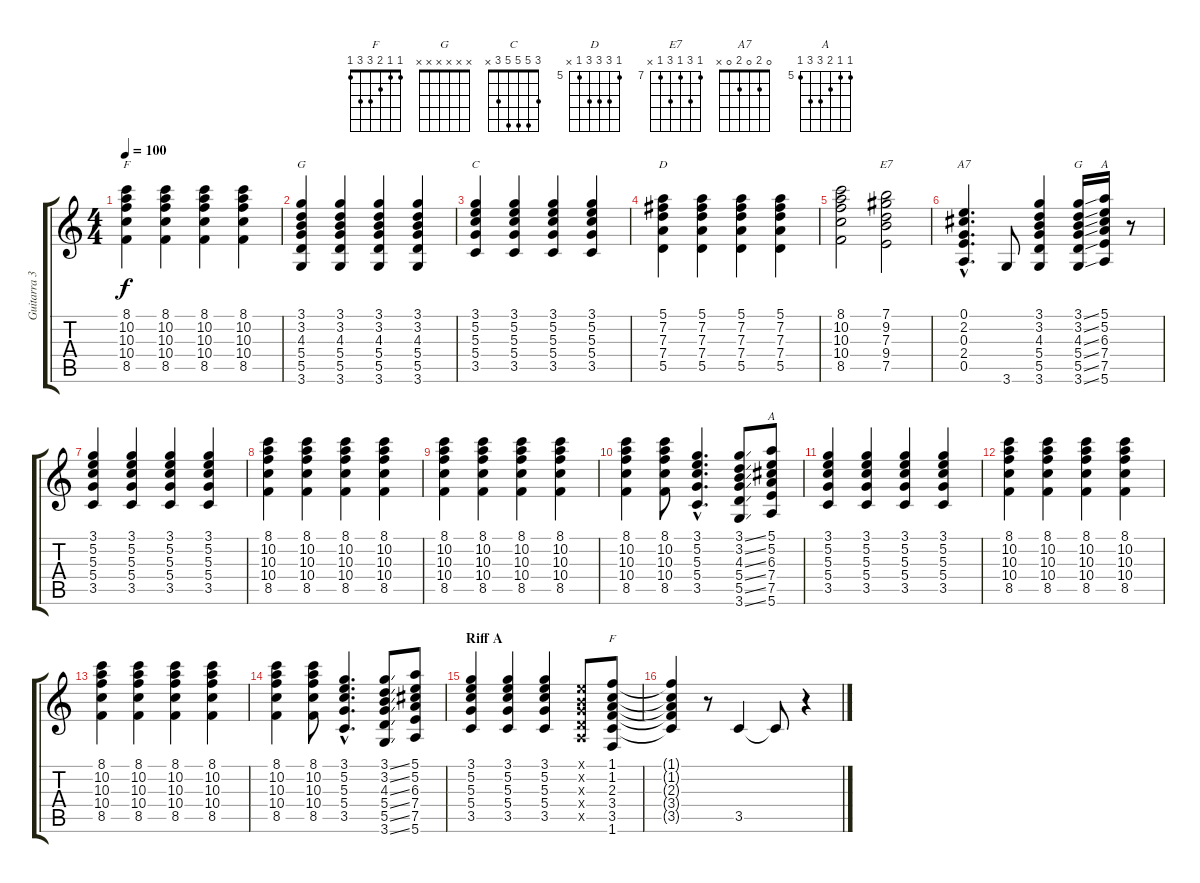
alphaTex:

\track ("Guitarra 3" "Guitarra 3") {instrument electricguitarmuted}
\staff {score tabs}
\tuning (E4 B3 G3 D3 A2 E2) {hide}
\chord ("F" 8 10 10 10 8 x) {firstfret 8}
\chord ("G" 3 3 4 5 5 3)
\chord ("C" 3 5 5 5 3 x)
\chord ("D" 5 7 7 7 5 x) {firstfret 5}
\chord ("E7" 7 9 7 9 7 x) {firstfret 7}
\chord ("A7" 0 2 0 2 0 x)
\chord ("G" x x x x x x) {firstfret 0}
\chord ("A" x x x x x x) {firstfret 0}
\chord ("A" 5 5 6 7 7 5) {firstfret 5}
\chord ("F" 1 1 2 3 3 1)
\ts (4 4)
\tempo 100
\clef g2
\ks c
(8.1 10.2 10.3 10.4 8.5).4{ch "F" dy f} (8.1 10.2 10.3 10.4 8.5).4 (8.1 10.2 10.3 10.4 8.5).4 (8.1 10.2 10.3 10.4 8.5).4 |
(3.1 3.2 4.3 5.4 5.5 3.6).4{ch "G"} (3.1 3.2 4.3 5.4 5.5 3.6).4 (3.1 3.2 4.3 5.4 5.5 3.6).4 (3.1 3.2 4.3 5.4 5.5 3.6).4 |
(3.1 5.2 5.3 5.4 3.5).4{ch "C"} (3.1 5.2 5.3 5.4 3.5).4 (3.1 5.2 5.3 5.4 3.5).4 (3.1 5.2 5.3 5.4 3.5).4 |
(5.1 7.2 7.3 7.4 5.5).4{ch "D"} (5.1 7.2 7.3 7.4 5.5).4 (5.1 7.2 7.3 7.4 5.5).4 (5.1 7.2 7.3 7.4 5.5).4 |
(8.1 10.2 10.3 10.4 8.5).2 (7.1 9.2 7.3 9.4 7.5).2{ch "E7"} |
(0.1{hac} 2.2{hac} 0.3{hac} 2.4{hac} 0.5{hac}).4{d ch "A7"} 3.6.8 (3.1 3.2 4.3 5.4 5.5 3.6).4 (3.1{ss} 3.2{ss} 4.3{ss} 5.4{ss} 5.5{ss} 3.6{ss}).16{ch "G"} (5.1 5.2 6.3 7.4 7.5 5.6).16{ch "A"} r.8 |
(3.1 5.2 5.3 5.4 3.5).4 (3.1 5.2 5.3 5.4 3.5).4 (3.1 5.2 5.3 5.4 3.5).4 (3.1 5.2 5.3 5.4 3.5).4 |
(8.1 10.2 10.3 10.4 8.5).4 (8.1 10.2 10.3 10.4 8.5).4 (8.1 10.2 10.3 10.4 8.5).4 (8.1 10.2 10.3 10.4 8.5).4 |
(8.1 10.2 10.3 10.4 8.5).4 (8.1 10.2 10.3 10.4 8.5).4 (8.1 10.2 10.3 10.4 8.5).4 (8.1 10.2 10.3 10.4 8.5).4 |
(8.1 10.2 10.3 10.4 8.5).4 (8.1 10.2 10.3 10.4 8.5).8 (3.1{hac} 5.2{hac} 5.3{hac} 5.4{hac} 3.5{hac}).4{d} (3.1{ss} 3.2{ss} 4.3{ss} 5.4{ss} 5.5{ss} 3.6{ss}).8 (5.1 5.2 6.3 7.4 7.5 5.6).8{ch "A"} |
(3.1 5.2 5.3 5.4 3.5).4 (3.1 5.2 5.3 5.4 3.5).4 (3.1 5.2 5.3 5.4 3.5).4 (3.1 5.2 5.3 5.4 3.5).4 |
(8.1 10.2 10.3 10.4 8.5).4 (8.1 10.2 10.3 10.4 8.5).4 (8.1 10.2 10.3 10.4 8.5).4 (8.1 10.2 10.3 10.4 8.5).4 |
(8.1 10.2 10.3 10.4 8.5).4 (8.1 10.2 10.3 10.4 8.5).4 (8.1 10.2 10.3 10.4 8.5).4 (8.1 10.2 10.3 10.4 8.5).4 |
(8.1 10.2 10.3 10.4 8.5).4 (8.1 10.2 10.3 10.4 8.5).8 (3.1{hac} 5.2{hac} 5.3{hac} 5.4{hac} 3.5{hac}).4{d} (3.1{ss} 3.2{ss} 4.3{ss} 5.4{ss} 5.5{ss} 3.6{ss}).8 (5.1 5.2 6.3 7.4 7.5 5.6).8 |
\section ("" "Riff A")
(3.1 5.2 5.3 5.4 3.5).4 (3.1 5.2 5.3 5.4 3.5).4 (3.1 5.2 5.3 5.4 3.5).4 (0.1{x} 0.2{x} 0.3{x} 0.4{x} 0.5{x}).8 (1.1 1.2 2.3 3.4 3.5 1.6).8{ch "F"} |
(1.1{t} 1.2{t} 2.3{t} 3.4{t} 3.5{t}).4 r.8 3.5.4 3.5{t}.8 r.4
